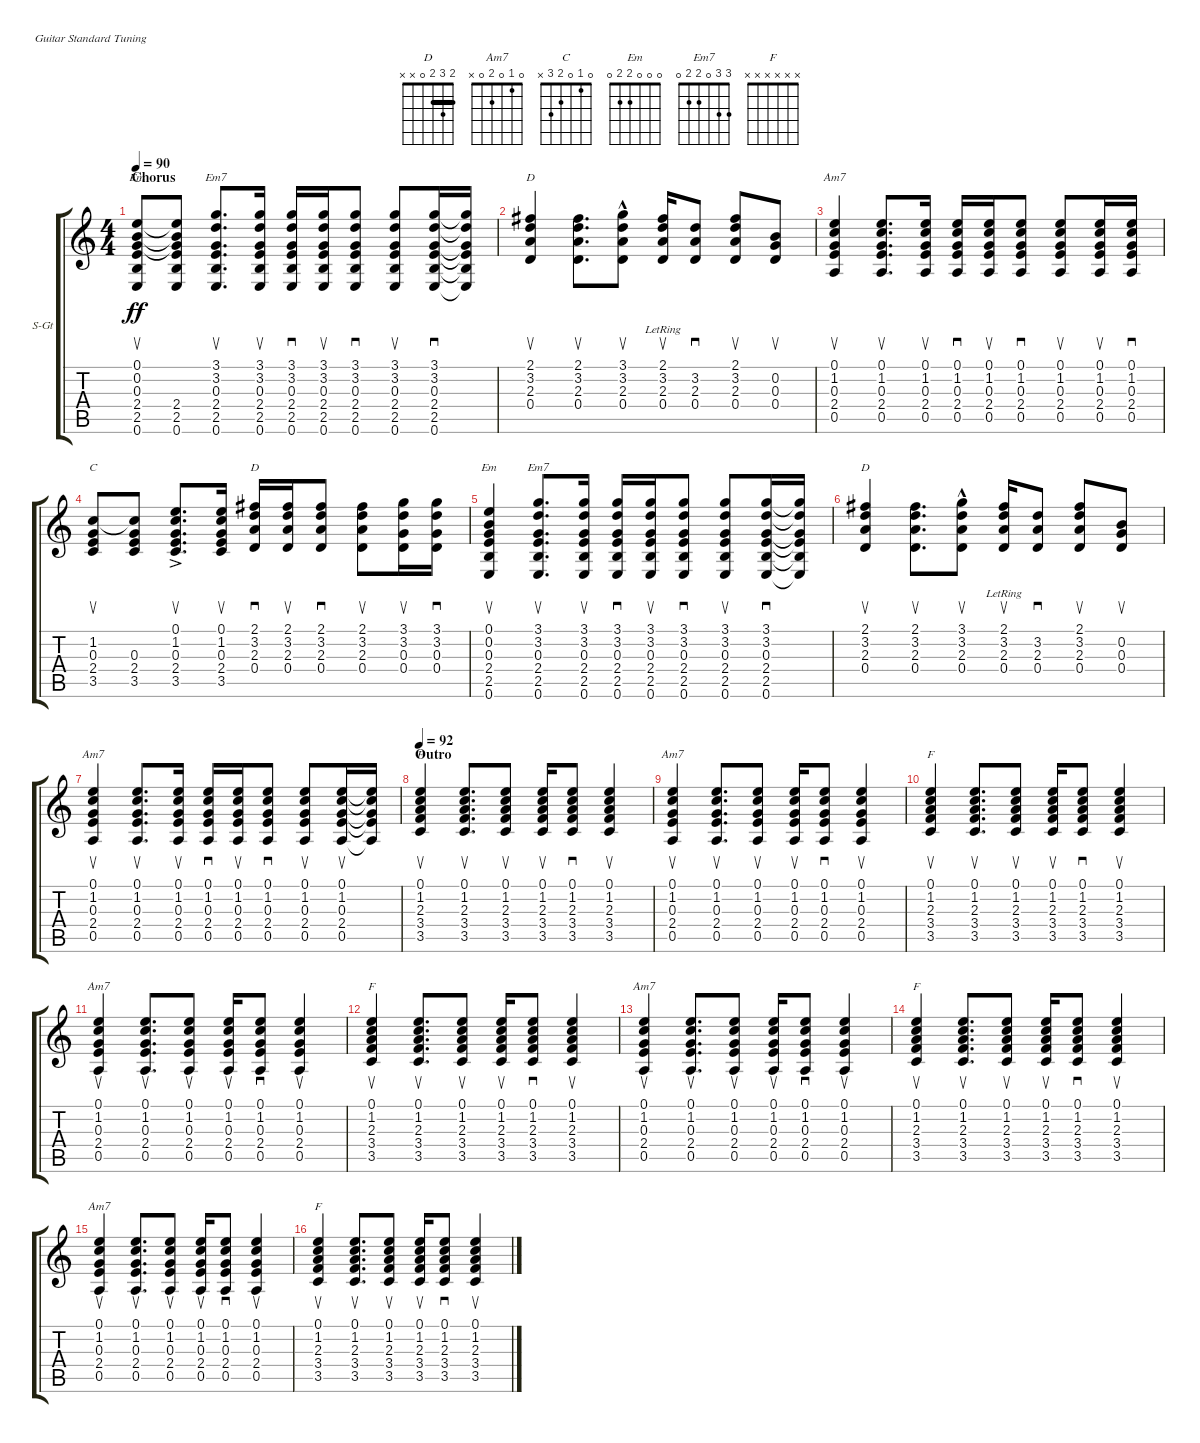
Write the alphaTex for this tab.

\defaultSystemsLayout 4
\bracketExtendMode groupsimilarinstruments
\firstSystemTrackNameOrientation horizontal
\otherSystemsTrackNameOrientation horizontal
\track ("Acoustic Guitar" "S-Gt") {instrument acousticguitarsteel}
\staff {score tabs}
\tuning (E4 B3 G3 D3 A2 E2)
\chord ("D" 2 3 2 0 x x) {showfingering false barre 2}
\chord ("Am7" 0 1 0 2 0 x) {showfingering false}
\chord ("C" 0 1 0 2 3 x) {showfingering false}
\chord ("Em" 0 0 0 2 2 0) {showfingering false}
\chord ("Em7" 3 3 0 2 2 0) {showfingering false}
\chord ("F" x x x x x x)
\ts (4 4)
\section ("" "Chorus")
\tempo 90
\clef g2
\scale
0.333333
\ks c
(0.6 2.5 2.4 0.3 0.2 0.1).8{su ch "Em" dy ff} (0.6 2.5 2.4 0.1{t} 0.2{t} 0.3{t}).8 (3.1 3.2 0.3 2.4 2.5 0.6).8{d su ch "Em7"} (3.1 3.2 0.3 2.4 2.5 0.6).16{su} (3.1 3.2 0.3 2.4 2.5 0.6).16{sd} (3.1 3.2 0.3 2.4 2.5 0.6).16{su} (3.1 3.2 0.3 2.4 2.5 0.6).8{sd} (3.1 3.2 0.3 2.4 2.5 0.6).8{su} (3.1 3.2 0.3 2.4 2.5 0.6).16{sd} (3.1{t} 3.2{t} 0.3{t} 2.4{t} 2.5{t} 0.6{t}).16 |
\scale
0.333333 (2.1 3.2 2.3 0.4).4{su ch "D"} (2.1 3.2 2.3 0.4).8{d su} (2.3 3.2 3.1{hac} 0.4).8{su} (2.1{lr} 3.2 2.3 0.4).16{su} (0.4 2.3 3.2).8{sd} (0.4 2.3 3.2 2.1).8{su} (0.3 0.4 0.2).8{su} |
\scale
0.333333 (0.1 1.2 0.3 2.4 0.5).4{su ch "Am7"} (0.1 1.2 0.3 2.4 0.5).8{d su} (0.1 1.2 0.3 2.4 0.5).16{su} (0.1 1.2 0.3 2.4 0.5).16{sd} (0.1 1.2 0.3 2.4 0.5).16{su} (0.1 1.2 0.3 2.4 0.5).8{sd} (0.1 1.2 0.3 2.4 0.5).8{su} (0.1 1.2 0.3 2.4 0.5).16{su} (0.1 1.2 0.3 2.4 0.5).16{sd} |
\scale
0.333333 (0.3 2.4 3.5 1.2).8{su ch "C"} (3.5 2.4 0.3 1.2{t}).8 (0.1{ac} 1.2{ac} 0.3{ac} 2.4{ac} 3.5{ac}).8{d su} (0.1 1.2 0.3 2.4 3.5).16{su} (2.1 3.2 2.3 0.4).16{sd ch "D"} (2.1 3.2 2.3 0.4).16{su} (2.1 3.2 2.3 0.4).8{sd} (2.1 3.2 2.3 0.4).8{su} (3.1 3.2 0.3 0.4).16{su} (3.1 3.2 0.3 0.4).16{sd} |
\scale
0.333333 (0.6 2.5 2.4 0.3 0.2 0.1).4{su ch "Em"} (3.1 3.2 0.3 2.4 2.5 0.6).8{d su ch "Em7"} (3.1 3.2 0.3 2.4 2.5 0.6).16{su} (3.1 3.2 0.3 2.4 2.5 0.6).16{sd} (3.1 3.2 0.3 2.4 2.5 0.6).16{su} (3.1 3.2 0.3 2.4 2.5 0.6).8{sd} (3.1 3.2 0.3 2.4 2.5 0.6).8{su} (3.1 3.2 0.3 2.4 2.5 0.6).16{sd} (3.1{t} 3.2{t} 0.3{t} 2.4{t} 2.5{t} 0.6{t}).16 |
\scale
0.333333 (2.1 3.2 2.3 0.4).4{su ch "D"} (2.1 3.2 2.3 0.4).8{d su} (2.3 3.2 3.1{hac} 0.4).8{su} (2.1{lr} 3.2 2.3 0.4).16{su} (0.4 2.3 3.2).8{sd} (0.4 2.3 3.2 2.1).8{su} (0.3 0.4 0.2).8{su} |
\scale
0.333333 (0.1 1.2 0.3 2.4 0.5).4{su ch "Am7"} (0.1 1.2 0.3 2.4 0.5).8{d su} (0.1 1.2 0.3 2.4 0.5).16{su} (0.1 1.2 0.3 2.4 0.5).16{sd} (0.1 1.2 0.3 2.4 0.5).16{su} (0.1 1.2 0.3 2.4 0.5).8{sd} (0.1 1.2 0.3 2.4 0.5).8{su} (0.1 1.2 0.3 2.4 0.5).16{su} (0.1{t} 1.2{t} 0.3{t} 2.4{t} 0.5{t}).16 |
\section ("" "Outro")
\tempo 92
\scale
0.333333 (1.2 2.3 3.4 3.5 0.1).4{su ch "F"} (1.2 2.3 3.4 3.5 0.1).8{d su} (1.2 2.3 3.4 3.5 0.1).8{su} (1.2 2.3 3.4 3.5 0.1).16{su} (1.2 2.3 3.4 3.5 0.1).8{sd} (1.2 2.3 3.4 3.5 0.1).4{su} |
\scale
0.333333 (0.1 1.2 0.3 2.4 0.5).4{su ch "Am7"} (0.1 1.2 0.3 2.4 0.5).8{d su} (0.1 1.2 0.3 2.4 0.5).8{su} (0.1 1.2 0.3 2.4 0.5).16{su} (0.1 1.2 0.3 2.4 0.5).8{sd} (0.1 1.2 0.3 2.4 0.5).4{su} |
\scale
0.333333 (1.2 2.3 3.4 3.5 0.1).4{su ch "F"} (1.2 2.3 3.4 3.5 0.1).8{d su} (1.2 2.3 3.4 3.5 0.1).8{su} (1.2 2.3 3.4 3.5 0.1).16{su} (1.2 2.3 3.4 3.5 0.1).8{sd} (1.2 2.3 3.4 3.5 0.1).4{su} |
\scale
0.333333 (0.1 1.2 0.3 2.4 0.5).4{su ch "Am7"} (0.1 1.2 0.3 2.4 0.5).8{d su} (0.1 1.2 0.3 2.4 0.5).8{su} (0.1 1.2 0.3 2.4 0.5).16{su} (0.1 1.2 0.3 2.4 0.5).8{sd} (0.1 1.2 0.3 2.4 0.5).4{su} |
\scale
0.333333 (1.2 2.3 3.4 3.5 0.1).4{su ch "F"} (1.2 2.3 3.4 3.5 0.1).8{d su} (1.2 2.3 3.4 3.5 0.1).8{su} (1.2 2.3 3.4 3.5 0.1).16{su} (1.2 2.3 3.4 3.5 0.1).8{sd} (1.2 2.3 3.4 3.5 0.1).4{su} |
\scale
0.333333 (0.1 1.2 0.3 2.4 0.5).4{su ch "Am7"} (0.1 1.2 0.3 2.4 0.5).8{d su} (0.1 1.2 0.3 2.4 0.5).8{su} (0.1 1.2 0.3 2.4 0.5).16{su} (0.1 1.2 0.3 2.4 0.5).8{sd} (0.1 1.2 0.3 2.4 0.5).4{su} |
\scale
0.333333 (1.2 2.3 3.4 3.5 0.1).4{su ch "F"} (1.2 2.3 3.4 3.5 0.1).8{d su} (1.2 2.3 3.4 3.5 0.1).8{su} (1.2 2.3 3.4 3.5 0.1).16{su} (1.2 2.3 3.4 3.5 0.1).8{sd} (1.2 2.3 3.4 3.5 0.1).4{su} |
\scale
0.333333 (0.1 1.2 0.3 2.4 0.5).4{su ch "Am7"} (0.1 1.2 0.3 2.4 0.5).8{d su} (0.1 1.2 0.3 2.4 0.5).8{su} (0.1 1.2 0.3 2.4 0.5).16{su} (0.1 1.2 0.3 2.4 0.5).8{sd} (0.1 1.2 0.3 2.4 0.5).4{su} |
\scale
0.333333 (1.2 2.3 3.4 3.5 0.1).4{su ch "F"} (1.2 2.3 3.4 3.5 0.1).8{d su} (1.2 2.3 3.4 3.5 0.1).8{su} (1.2 2.3 3.4 3.5 0.1).16{su} (1.2 2.3 3.4 3.5 0.1).8{sd} (1.2 2.3 3.4 3.5 0.1).4{su}
